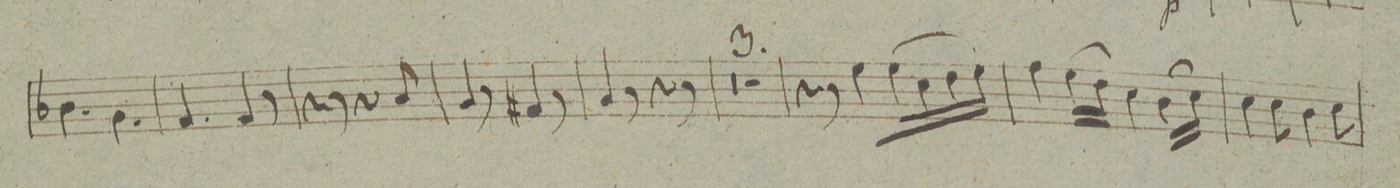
**kern	**dynam
*I"Clarinetto 2do in C.	*
*clefG2	*
*k[f#c#g#]	*
*M6/8	*
4.gX\	.
4.e\	.
=47	=47
4.d/	.
4d/	.
8r	.
=48	=48
4r	.
8r	.
4r	.
8f#/	.
=49	=49
4e/	.
8r	.
4d#X/	.
8r	.
=50	=50
4e/	.
8r	.
4r	.
8r	.
=51	=51
1.r	.
=52	=52
=53	=53
2.r	.
=54	=54
4r	.
8r	.
8cc#\L	.
(16cc#\L	.
16a\	.
16b\	.
16cc#\JJ)	.
=55	=55
4dd\	.
(16cc#\LL	.
16b\JJ)	.
4a\	.
(16g#\LL	.
16a\JJ)	.
=56	=56
4a\	.
8a\	.
4g#\	.
8a\	.
=57	=57
*-	*-
